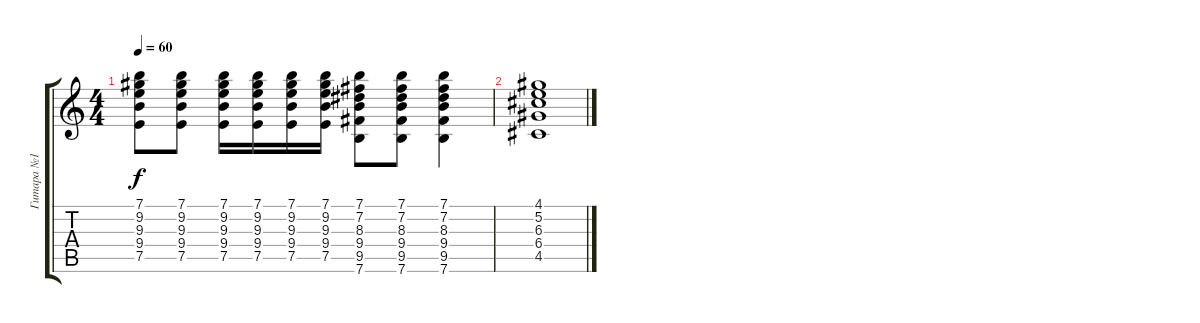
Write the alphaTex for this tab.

\track ("Гитара №1" "Гитара №1") {instrument distortionguitar}
\staff {score tabs}
\tuning (E4 B3 G3 D3 A2 E2) {hide}
\ts (4 4)
\tempo 60
\clef g2
\ks c
(7.1 9.2 9.3 9.4 7.5).8{dy f} (7.1 9.2 9.3 9.4 7.5).8 (7.1 9.2 9.3 9.4 7.5).16 (7.1 9.2 9.3 9.4 7.5).16 (7.1 9.2 9.3 9.4 7.5).16 (7.1 9.2 9.3 9.4 7.5).16 (7.1 7.2 8.3 9.4 9.5 7.6).8 (7.1 7.2 8.3 9.4 9.5 7.6).8 (7.1 7.2 8.3 9.4 9.5 7.6).4 |
(4.1 5.2 6.3 6.4 4.5).1
